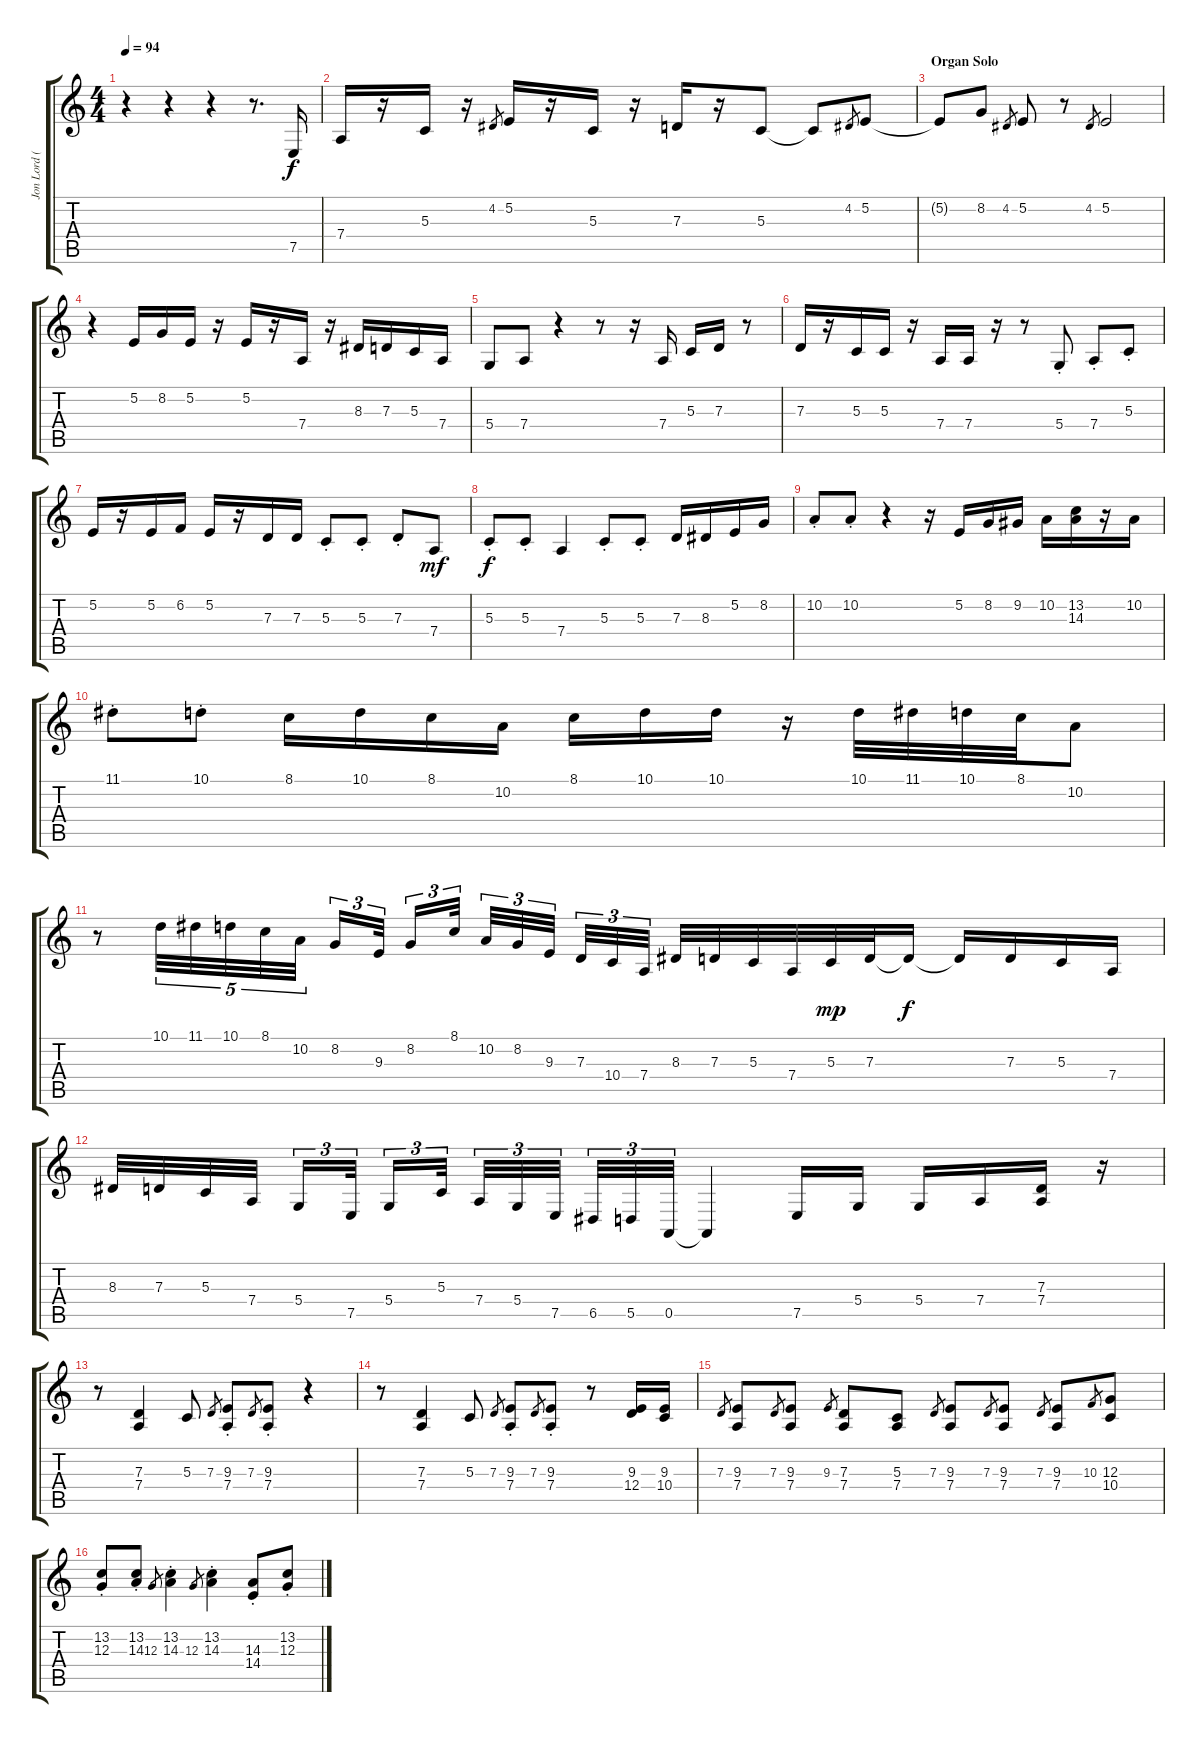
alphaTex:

\track ("Jon Lord (Organ Solo)" "Jon Lord (") {instrument percussiveorgan}
\staff {score tabs}
\tuning (E4 B3 G3 D3 A2 E2) {hide}
\ts (4 4)
\tempo 94
\clef g2
\ks c
r.4{dy f} r.4 r.4 r.8{d} 7.5.16 |
7.4.16 r.16 5.3.16 r.16 4.2.8{gr} 5.2.16 r.16 5.3.16 r.16 7.3.16 r.16 5.3.8 5.3{t}.8 4.2.8{gr} 5.2.8 |
\section ("" "Organ Solo")
5.2{t}.8 8.2.8 4.2.8{gr} 5.2.8 r.8 4.2.8{gr} 5.2.2 |
r.4 5.2.16 8.2.16 5.2.16 r.16 5.2.16 r.16 7.4.16 r.16 8.3.16 7.3.16 5.3.16 7.4.16 |
5.4.8 7.4.8 r.4 r.8 r.16 7.4.16 5.3.16 7.3.16 r.8 |
7.3.16 r.16 5.3.16 5.3.16 r.16 7.4.16 7.4.16 r.16 r.8 5.4{st}.8 7.4{st}.8 5.3{st}.8 |
5.2.16 r.16 5.2.16 6.2.16 5.2.16 r.16 7.3.16 7.3.16 5.3{st}.8 5.3{st}.8 7.3{st}.8 7.4.8{dy mf} |
5.3{st}.8{dy f} 5.3{st}.8 7.4.4 5.3{st}.8 5.3{st}.8 7.3.16 8.3.16 5.2.16 8.2.16 |
10.2{st}.8 10.2{st}.8 r.4 r.16 5.2.16 8.2.16 9.2.16 10.2.16 (13.2 14.3).16 r.16 10.2.16 |
11.1{st}.8 10.1{st}.8 8.1.16 10.1.16 8.1.16 10.2.16 8.1.16 10.1.16 10.1.16 r.16 10.1.32 11.1.32 10.1.32 8.1.32 10.2.8 |
r.8 10.1.32{tu (5 4)} 11.1.32{tu (5 4)} 10.1.32{tu (5 4)} 8.1.32{tu (5 4)} 10.2.32{tu (5 4)} 8.2.16{tu (3 2)} 9.3.32{tu (3 2)} 8.2.16{tu (3 2)} 8.1.32{tu (3 2)} 10.2.32{tu (3 2)} 8.2.32{tu (3 2)} 9.3.32{tu (3 2)} 7.3.32{tu (3 2)} 10.4.32{tu (3 2)} 7.4.32{tu (3 2)} 8.3.32 7.3.32 5.3.32 7.4.32 5.3.32{dy mp} 7.3.32 7.3{t}.16{dy f} 7.3{t}.16 7.3.16 5.3.16 7.4.16 |
8.3.32 7.3.32 5.3.32 7.4.32 5.4.16{tu (3 2)} 7.5.32{tu (3 2)} 5.4.16{tu (3 2)} 5.3.32{tu (3 2)} 7.4.32{tu (3 2)} 5.4.32{tu (3 2)} 7.5.32{tu (3 2)} 6.5.32{tu (3 2)} 5.5.32{tu (3 2)} 0.5.32{tu (3 2)} 0.5{t}.4 7.5.16 5.4.16 5.4.16 7.4.16 (7.3 7.4).16 r.16 |
r.8 (7.3 7.4).4 5.3.8 7.3.8{gr} (9.3{st} 7.4{st}).8 7.3.8{gr} (9.3{st} 7.4{st}).8 r.4 |
r.8 (7.3 7.4).4 5.3.8 7.3.8{gr} (9.3{st} 7.4{st}).8 7.3.8{gr} (9.3{st} 7.4{st}).8 r.8 (9.3 12.4).16 (9.3 10.4).16 |
7.3.8{gr} (9.3 7.4).8 7.3.8{gr} (9.3 7.4).8 9.3.8{gr} (7.3 7.4).8 (5.3 7.4).8 7.3.8{gr} (9.3 7.4).8 7.3.8{gr} (9.3 7.4).8 7.3.8{gr} (9.3 7.4).8 10.3.8{gr} (12.3 10.4).8 |
(13.2{st} 12.3{st}).8 (13.2{st} 14.3{st}).8 12.3.8{gr} (13.2{st} 14.3{st}).4 12.3.8{gr} (13.2{st} 14.3{st}).4 (14.3{st} 14.4{st}).8 (13.2{st} 12.3{st}).8
